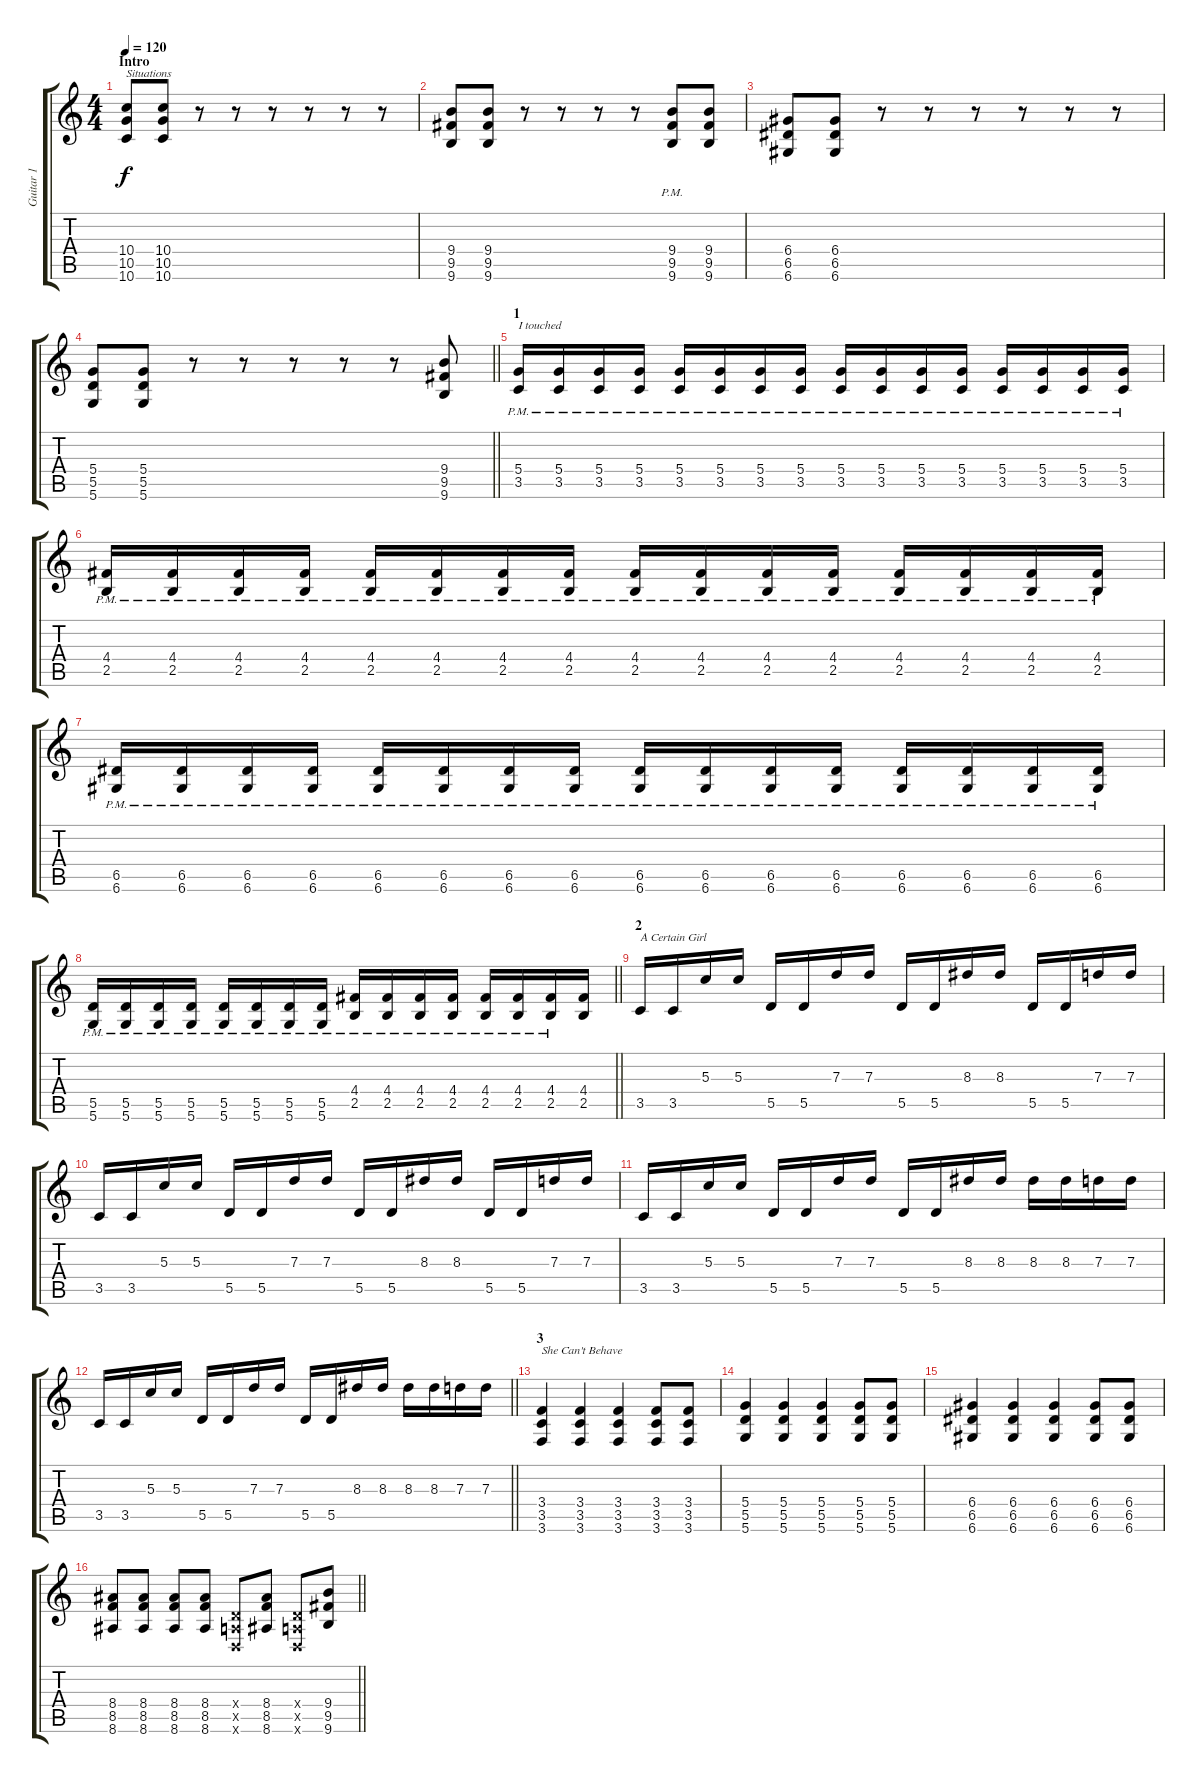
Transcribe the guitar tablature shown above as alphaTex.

\track ("Guitar 1" "Guitar 1") {instrument overdrivenguitar}
\staff {score tabs}
\tuning (E4 B3 G3 D3 A2 D2) {hide}
\ts (4 4)
\section ("" "Intro")
\tempo 120
\clef g2
\ks c
(10.4 10.5 10.6).8{txt "Situations" dy f instrument overdrivenguitar} (10.4 10.5 10.6).8 r.8 r.8 r.8 r.8 r.8 r.8 |
(9.4 9.5 9.6).8 (9.4 9.5 9.6).8 r.8 r.8 r.8 r.8 (9.4{pm} 9.5 9.6).8 (9.4 9.5 9.6).8 |
(6.4 6.5 6.6).8 (6.4 6.5 6.6).8 r.8 r.8 r.8 r.8 r.8 r.8 |
\barLineRight lightlight
(5.4 5.5 5.6).8 (5.4 5.5 5.6).8 r.8 r.8 r.8 r.8 r.8 (9.4 9.5 9.6).8 |
\section ("" "1")
(5.4{pm} 3.5).16{txt "I touched"} (5.4{pm} 3.5).16 (5.4{pm} 3.5).16 (5.4{pm} 3.5).16 (5.4{pm} 3.5).16 (5.4{pm} 3.5).16 (5.4{pm} 3.5).16 (5.4{pm} 3.5).16 (5.4{pm} 3.5).16 (5.4{pm} 3.5).16 (5.4{pm} 3.5).16 (5.4{pm} 3.5).16 (5.4{pm} 3.5).16 (5.4{pm} 3.5).16 (5.4{pm} 3.5).16 (5.4{pm} 3.5).16 |
(4.4{pm} 2.5).16 (4.4{pm} 2.5).16 (4.4{pm} 2.5).16 (4.4{pm} 2.5).16 (4.4{pm} 2.5).16 (4.4{pm} 2.5).16 (4.4{pm} 2.5).16 (4.4{pm} 2.5).16 (4.4{pm} 2.5).16 (4.4{pm} 2.5).16 (4.4{pm} 2.5).16 (4.4{pm} 2.5).16 (4.4{pm} 2.5).16 (4.4{pm} 2.5).16 (4.4{pm} 2.5).16 (4.4{pm} 2.5).16 |
(6.5{pm} 6.6).16 (6.5{pm} 6.6).16 (6.5{pm} 6.6).16 (6.5{pm} 6.6).16 (6.5{pm} 6.6).16 (6.5{pm} 6.6).16 (6.5{pm} 6.6).16 (6.5{pm} 6.6).16 (6.5{pm} 6.6).16 (6.5{pm} 6.6).16 (6.5{pm} 6.6).16 (6.5{pm} 6.6).16 (6.5{pm} 6.6).16 (6.5{pm} 6.6).16 (6.5{pm} 6.6).16 (6.5{pm} 6.6).16 |
\barLineRight lightlight
(5.5{pm} 5.6).16 (5.5{pm} 5.6).16 (5.5{pm} 5.6).16 (5.5{pm} 5.6).16 (5.5{pm} 5.6).16 (5.5{pm} 5.6).16 (5.5{pm} 5.6).16 (5.5{pm} 5.6).16 (4.4 2.5{pm}).16 (4.4 2.5{pm}).16 (4.4 2.5{pm}).16 (4.4 2.5{pm}).16 (4.4 2.5{pm}).16 (4.4 2.5{pm}).16 (4.4 2.5{pm}).16 (4.4 2.5).16 |
\section ("" "2")
3.5.16{txt "A Certain Girl"} 3.5.16 5.3.16 5.3.16 5.5.16 5.5.16 7.3.16 7.3.16 5.5.16 5.5.16 8.3.16 8.3.16 5.5.16 5.5.16 7.3.16 7.3.16 |
3.5.16 3.5.16 5.3.16 5.3.16 5.5.16 5.5.16 7.3.16 7.3.16 5.5.16 5.5.16 8.3.16 8.3.16 5.5.16 5.5.16 7.3.16 7.3.16 |
3.5.16 3.5.16 5.3.16 5.3.16 5.5.16 5.5.16 7.3.16 7.3.16 5.5.16 5.5.16 8.3.16 8.3.16 8.3.16 8.3.16 7.3.16 7.3.16 |
\barLineRight lightlight
3.5.16 3.5.16 5.3.16 5.3.16 5.5.16 5.5.16 7.3.16 7.3.16 5.5.16 5.5.16 8.3.16 8.3.16 8.3.16 8.3.16 7.3.16 7.3.16 |
\section ("" "3")
(3.4 3.5 3.6).4{txt "She Can't Behave"} (3.4 3.5 3.6).4 (3.4 3.5 3.6).4 (3.4 3.5 3.6).8 (3.4 3.5 3.6).8 |
(5.4 5.5 5.6).4 (5.4 5.5 5.6).4 (5.4 5.5 5.6).4 (5.4 5.5 5.6).8 (5.4 5.5 5.6).8 |
(6.4 6.5 6.6).4 (6.4 6.5 6.6).4 (6.4 6.5 6.6).4 (6.4 6.5 6.6).8 (6.4 6.5 6.6).8 |
\barLineRight lightlight
(8.4 8.5 8.6).8 (8.4 8.5 8.6).8 (8.4 8.5 8.6).8 (8.4 8.5 8.6).8 (0.4{x} 0.5{x} 0.6{x}).8 (8.4 8.5 8.6).8 (0.4{x} 0.5{x} 0.6{x}).8 (9.4 9.5 9.6).8
